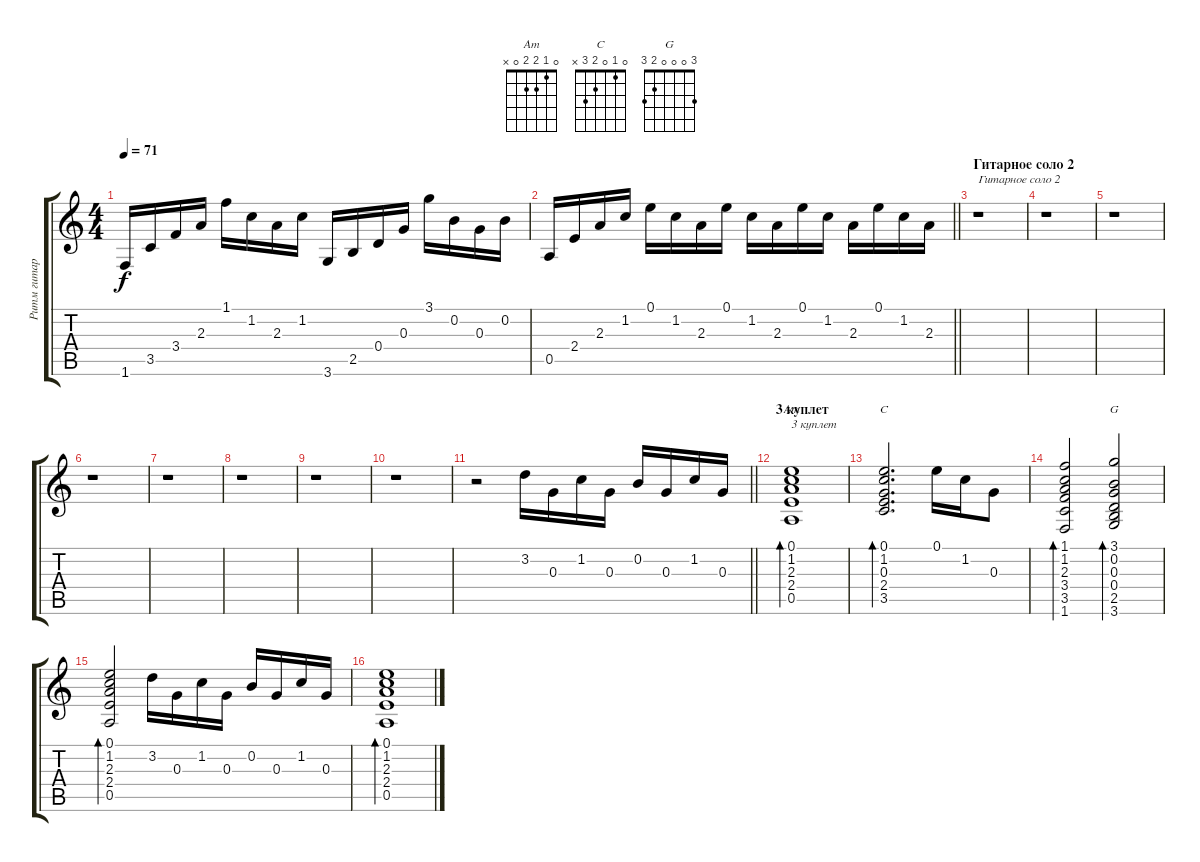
\track ("Ритм гитара (clean)" "Ритм гитар") {instrument electricguitarclean}
\staff {score tabs}
\tuning (E4 B3 G3 D3 A2 E2) {hide}
\chord ("Am" 0 1 2 2 0 x)
\chord ("C" 0 1 0 2 3 x)
\chord ("G" 3 0 0 0 2 3)
\ts (4 4)
\tempo 71
\clef g2
\ks c
1.6.16{dy f} 3.5.16 3.4.16 2.3.16 1.1.16 1.2.16 2.3.16 1.2.16 3.6.16 2.5.16 0.4.16 0.3.16 3.1.16 0.2.16 0.3.16 0.2.16 |
\barLineRight lightlight
0.5.16 2.4.16 2.3.16 1.2.16 0.1.16 1.2.16 2.3.16 0.1.16 1.2.16 2.3.16 0.1.16 1.2.16 2.3.16 0.1.16 1.2.16 2.3.16 |
\section ("" "Гитарное соло 2")
r.1{txt "Гитарное соло 2"} |
r.1 |
r.1 |
r.1 |
r.1 |
r.1 |
r.1 |
r.1 |
\barLineRight lightlight
r.2 3.2.16 0.3.16 1.2.16 0.3.16 0.2.16 0.3.16 1.2.16 0.3.16 |
\section ("" "3 куплет")
(0.1 1.2 2.3 2.4 0.5).1{bd 60 ch "Am" txt "3 куплет"} |
(0.1 1.2 0.3 2.4 3.5).2{d bd 60 ch "C"} 0.1.16 1.2.16 0.3.8 |
(1.1 1.2 2.3 3.4 3.5 1.6).2{bd 60} (3.1 0.2 0.3 0.4 2.5 3.6).2{bd 60 ch "G"} |
(0.1 1.2 2.3 2.4 0.5).2{bd 60} 3.2.16 0.3.16 1.2.16 0.3.16 0.2.16 0.3.16 1.2.16 0.3.16 |
(0.1 1.2 2.3 2.4 0.5).1{bd 60}
